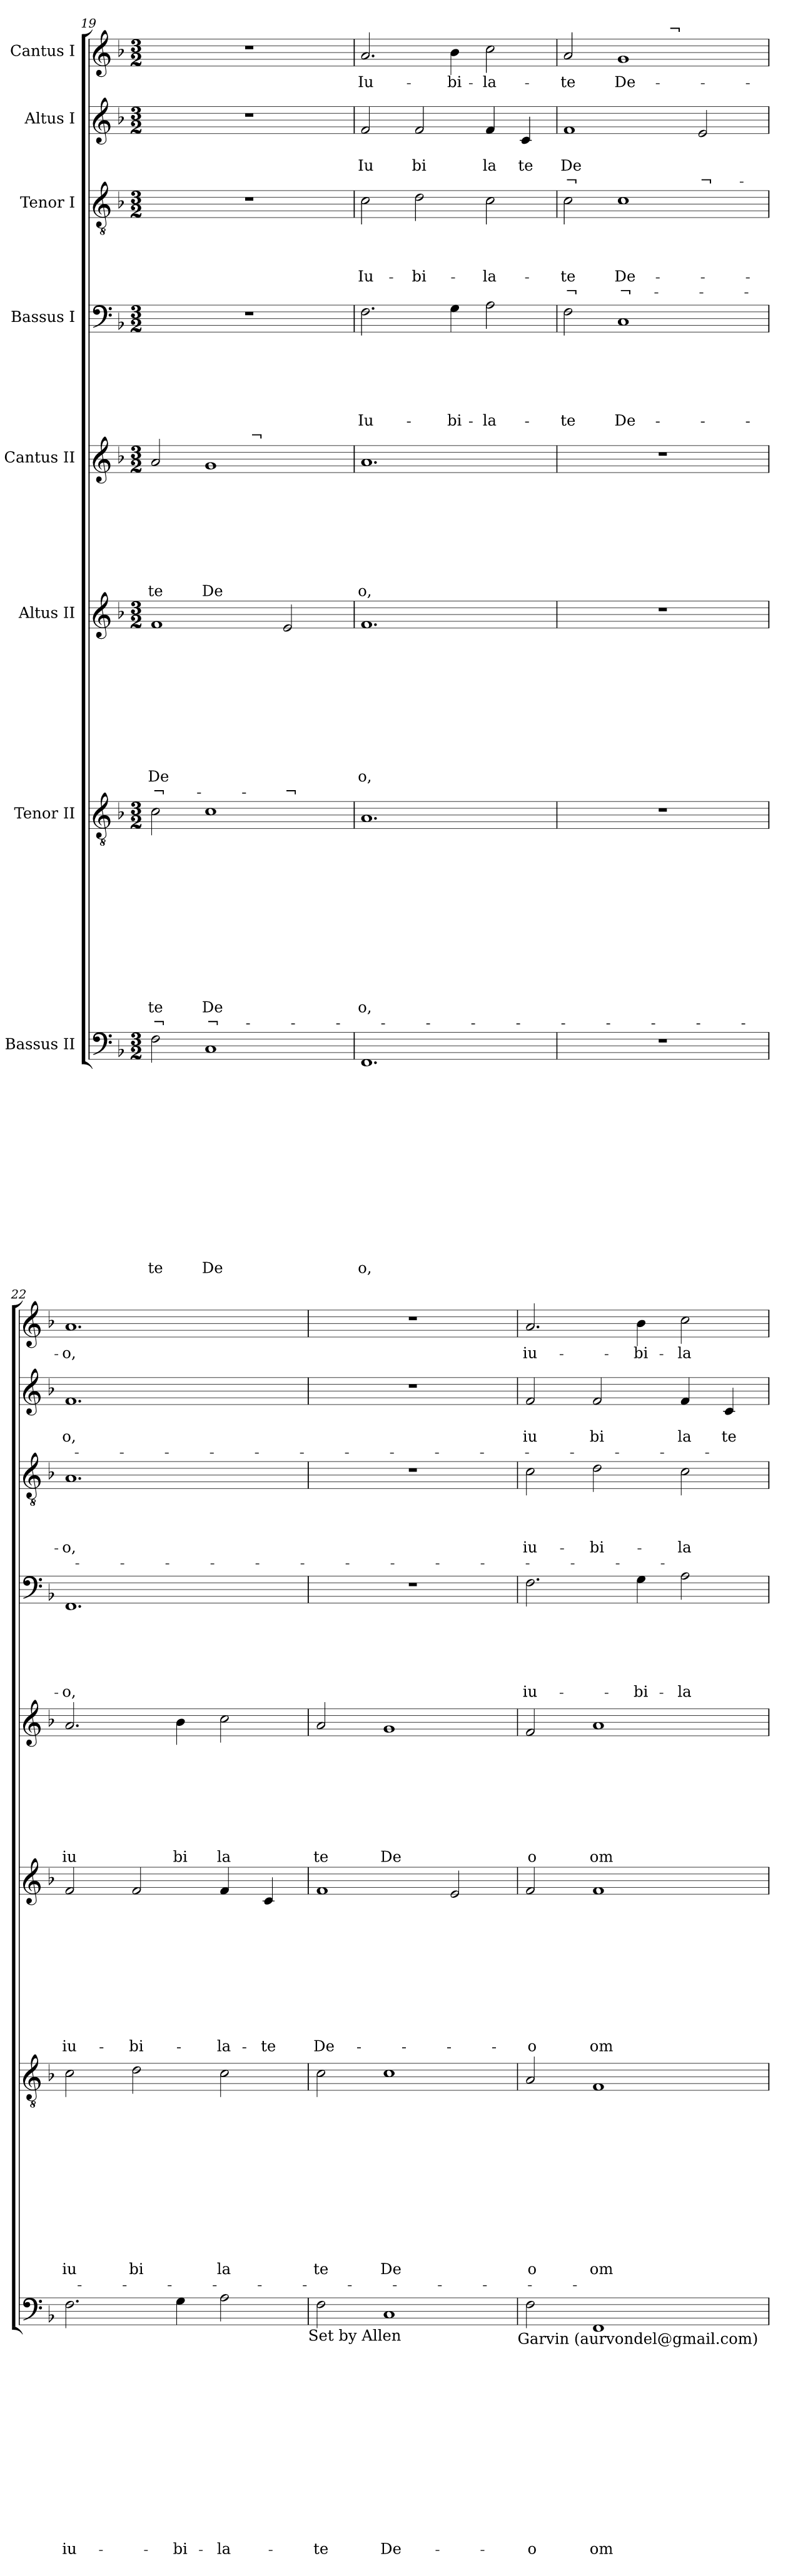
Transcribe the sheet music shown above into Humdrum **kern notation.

**kern	**text	**text	**text	**text	**text	**text	**text	**text	**text	**text	**text	**text	**text	**text	**kern	**text	**text	**text	**text	**text	**text	**text	**text	**text	**text	**text	**text	**text	**kern	**text	**text	**text	**text	**text	**text	**text	**text	**text	**text	**text	**kern	**text	**text	**text	**text	**text	**text	**text	**text	**kern	**text	**text	**text	**text	**text	**text	**kern	**text	**text	**text	**text	**text	**kern	**text	**text	**text	**kern	**text
*part8	*part8	*part8	*part8	*part8	*part8	*part8	*part8	*part8	*part8	*part8	*part8	*part8	*part8	*part8	*part7	*part7	*part7	*part7	*part7	*part7	*part7	*part7	*part7	*part7	*part7	*part7	*part7	*part7	*part6	*part6	*part6	*part6	*part6	*part6	*part6	*part6	*part6	*part6	*part6	*part6	*part5	*part5	*part5	*part5	*part5	*part5	*part5	*part5	*part5	*part4	*part4	*part4	*part4	*part4	*part4	*part4	*part3	*part3	*part3	*part3	*part3	*part3	*part2	*part2	*part2	*part2	*part1	*part1
*staff8	*staff8	*staff8	*staff8	*staff8	*staff8	*staff8	*staff8	*staff8	*staff8	*staff8	*staff8	*staff8	*staff8	*staff8	*staff7	*staff7	*staff7	*staff7	*staff7	*staff7	*staff7	*staff7	*staff7	*staff7	*staff7	*staff7	*staff7	*staff7	*staff6	*staff6	*staff6	*staff6	*staff6	*staff6	*staff6	*staff6	*staff6	*staff6	*staff6	*staff6	*staff5	*staff5	*staff5	*staff5	*staff5	*staff5	*staff5	*staff5	*staff5	*staff4	*staff4	*staff4	*staff4	*staff4	*staff4	*staff4	*staff3	*staff3	*staff3	*staff3	*staff3	*staff3	*staff2	*staff2	*staff2	*staff2	*staff1	*staff1
*I"Bassus II	*	*	*	*	*	*	*	*	*	*	*	*	*	*	*I"Tenor II	*	*	*	*	*	*	*	*	*	*	*	*	*	*I"Altus II	*	*	*	*	*	*	*	*	*	*	*	*I"Cantus II	*	*	*	*	*	*	*	*	*I"Bassus I	*	*	*	*	*	*	*I"Tenor I	*	*	*	*	*	*I"Altus I	*	*	*	*I"Cantus I	*
*clefF4	*	*	*	*	*	*	*	*	*	*	*	*	*	*	*clefGv2	*	*	*	*	*	*	*	*	*	*	*	*	*	*clefG2	*	*	*	*	*	*	*	*	*	*	*	*clefG2	*	*	*	*	*	*	*	*	*clefF4	*	*	*	*	*	*	*clefGv2	*	*	*	*	*	*clefG2	*	*	*	*clefG2	*
*k[b-]	*	*	*	*	*	*	*	*	*	*	*	*	*	*	*k[b-]	*	*	*	*	*	*	*	*	*	*	*	*	*	*k[b-]	*	*	*	*	*	*	*	*	*	*	*	*k[b-]	*	*	*	*	*	*	*	*	*k[b-]	*	*	*	*	*	*	*k[b-]	*	*	*	*	*	*k[b-]	*	*	*	*k[b-]	*
*F:	*	*	*	*	*	*	*	*	*	*	*	*	*	*	*F:	*	*	*	*	*	*	*	*	*	*	*	*	*	*F:	*	*	*	*	*	*	*	*	*	*	*	*F:	*	*	*	*	*	*	*	*	*F:	*	*	*	*	*	*	*F:	*	*	*	*	*	*F:	*	*	*	*F:	*
*M3/2	*	*	*	*	*	*	*	*	*	*	*	*	*	*	*M3/2	*	*	*	*	*	*	*	*	*	*	*	*	*	*M3/2	*	*	*	*	*	*	*	*	*	*	*	*M3/2	*	*	*	*	*	*	*	*	*M3/2	*	*	*	*	*	*	*M3/2	*	*	*	*	*	*M3/2	*	*	*	*M3/2	*
=19	=19	=19	=19	=19	=19	=19	=19	=19	=19	=19	=19	=19	=19	=19	=19	=19	=19	=19	=19	=19	=19	=19	=19	=19	=19	=19	=19	=19	=19	=19	=19	=19	=19	=19	=19	=19	=19	=19	=19	=19	=19	=19	=19	=19	=19	=19	=19	=19	=19	=19	=19	=19	=19	=19	=19	=19	=19	=19	=19	=19	=19	=19	=19	=19	=19	=19	=19	=19
!	!	!	!	!	!	!	!	!	!	!	!	!	!	!	!	!	!	!	!	!	!	!	!	!	!	!	!	!	!	!	!	!	!	!	!	!	!	!	!	!	!LO:TX:a:t=¬	!	!	!	!	!	!	!	!	!	!	!	!	!	!	!	!	!	!	!	!	!	!	!	!	!	!	!
!	!	!	!	!	!	!	!	!	!	!	!	!	!	!LO:LY:b	!	!	!	!	!	!	!	!	!	!	!	!	!LO:LY:b	!LO:LY:b	!	!	!	!	!	!	!	!	!	!	!LO:LY:b	!LO:LY:b	!	!	!	!	!	!	!	!	!LO:LY:b	!LO:N:vis=1	!	!	!	!	!	!	!LO:N:vis=1	!	!	!	!	!	!LO:N:vis=1	!	!	!	!LO:N:vis=1	!
*	*	*	*	*	*	*	*	*	*	*	*	*	*	*	*	*	*	*	*	*	*	*	*	*	*	*	*	*	*	*	*	*	*	*	*	*	*	*	*	*	*^	*	*	*	*	*	*	*	*	*	*	*	*	*	*	*	*	*	*	*	*	*	*	*	*	*	*	*
2F\	.	.	.	.	.	.	.	.	.	.	.	.	.	te	2c\	.	.	.	.	.	.	.	.	.	.	.	te	¬	1f	.	.	.	.	.	.	.	.	.	De	¬-	2a/	2ryy	.	.	.	.	.	.	.	te	1.r	.	.	.	.	.	.	1.r	.	.	.	.	.	1.r	.	.	.	1.r	.
!	!	!	!	!	!	!	!	!	!	!	!	!	!	!LO:LY:b	!	!	!	!	!	!	!	!	!	!	!	!	!LO:LY:b	!LO:LY:b	!	!	!	!	!	!	!	!	!	!	!	!	!	!	!	!	!	!	!	!	!	!LO:LY:b	!	!	!	!	!	!	!	!	!	!	!	!	!	!	!	!	!	!	!
1C	.	.	.	.	.	.	.	.	.	.	.	.	.	De	1c	.	.	.	.	.	.	.	.	.	.	.	De	¬-	.	.	.	.	.	.	.	.	.	.	.	.	1g	4ryy	.	.	.	.	.	.	.	De	.	.	.	.	.	.	.	.	.	.	.	.	.	.	.	.	.	.	.
.	.	.	.	.	.	.	.	.	.	.	.	.	.	.	.	.	.	.	.	.	.	.	.	.	.	.	.	.	.	.	.	.	.	.	.	.	.	.	.	.	.	32ryy	.	.	.	.	.	.	.	.	.	.	.	.	.	.	.	.	.	.	.	.	.	.	.	.	.	.	.
!	!	!	!	!	!	!	!	!	!	!	!	!	!	!	!	!	!	!	!	!	!	!	!	!	!	!	!	!	!	!	!	!	!	!	!	!	!	!	!	!	!	!LO:TX:a:t=¬	!	!	!	!	!	!	!	!	!	!	!	!	!	!	!	!	!	!	!	!	!	!	!	!	!	!	!
.	.	.	.	.	.	.	.	.	.	.	.	.	.	.	.	.	.	.	.	.	.	.	.	.	.	.	.	.	.	.	.	.	.	.	.	.	.	.	.	.	.	2ryy	.	.	.	.	.	.	.	.	.	.	.	.	.	.	.	.	.	.	.	.	.	.	.	.	.	.	.
!	!	!	!	!	!	!	!	!	!	!	!	!	!	!	!	!	!	!	!	!	!	!	!	!	!	!	!	!	!	!	!	!	!	!	!	!	!	!	!	!LO:LY:b:rj	!	!	!	!	!	!	!	!	!	!	!	!	!	!	!	!	!	!	!	!	!	!	!	!	!	!	!	!	!
.	.	.	.	.	.	.	.	.	.	.	.	.	.	.	.	.	.	.	.	.	.	.	.	.	.	.	.	.	2e/	.	.	.	.	.	.	.	.	.	.	-¬	.	.	.	.	.	.	.	.	.	.	.	.	.	.	.	.	.	.	.	.	.	.	.	.	.	.	.	.	.
.	.	.	.	.	.	.	.	.	.	.	.	.	.	.	.	.	.	.	.	.	.	.	.	.	.	.	.	.	.	.	.	.	.	.	.	.	.	.	.	.	.	8..ryy	.	.	.	.	.	.	.	.	.	.	.	.	.	.	.	.	.	.	.	.	.	.	.	.	.	.	.
!!LO:LB:g=z
=20	=20	=20	=20	=20	=20	=20	=20	=20	=20	=20	=20	=20	=20	=20	=20	=20	=20	=20	=20	=20	=20	=20	=20	=20	=20	=20	=20	=20	=20	=20	=20	=20	=20	=20	=20	=20	=20	=20	=20	=20	=20	=20	=20	=20	=20	=20	=20	=20	=20	=20	=20	=20	=20	=20	=20	=20	=20	=20	=20	=20	=20	=20	=20	=20	=20	=20	=20	=20	=20
!	!	!	!	!	!	!	!	!	!	!	!	!	!	!LO:LY:b	!	!	!	!	!	!	!	!	!	!	!	!	!LO:LY:b	!	!	!	!	!	!	!	!	!	!	!	!LO:LY:b	!	!	!	!	!	!	!	!	!	!	!LO:LY:b	!	!	!	!	!	!	!LO:LY:b	!	!	!	!	!LO:LY:b	!	!	!	!LO:LY:b	!	!	!LO:LY:b
*	*	*	*	*	*	*	*	*	*	*	*	*	*	*	*	*	*	*	*	*	*	*	*	*	*	*	*	*	*	*	*	*	*	*	*	*	*	*	*	*	*v	*v	*	*	*	*	*	*	*	*	*	*	*	*	*	*	*	*	*	*	*	*	*	*	*	*	*	*	*
1.FF	.	.	.	.	.	.	.	.	.	.	.	.	.	o,	1.A	.	.	.	.	.	.	.	.	.	.	.	o,	.	1.f	.	.	.	.	.	.	.	.	.	o,	.	1.a	.	.	.	.	.	.	.	o,	2.F\	.	.	.	.	.	Iu-	2c\	.	.	.	Iu-	.	2f/	.	Iu	.	2.a/	Iu-
!	!	!	!	!	!	!	!	!	!	!	!	!	!	!	!	!	!	!	!	!	!	!	!	!	!	!	!	!	!	!	!	!	!	!	!	!	!	!	!	!	!	!	!	!	!	!	!	!	!	!	!	!	!	!	!	!	!	!	!	!	!LO:LY:b	!	!	!	!LO:LY:b	!	!	!
.	.	.	.	.	.	.	.	.	.	.	.	.	.	.	.	.	.	.	.	.	.	.	.	.	.	.	.	.	.	.	.	.	.	.	.	.	.	.	.	.	.	.	.	.	.	.	.	.	.	.	.	.	.	.	.	.	2d\	.	.	.	-bi-	.	2f/	.	bi	.	.	.
!	!	!	!	!	!	!	!	!	!	!	!	!	!	!	!	!	!	!	!	!	!	!	!	!	!	!	!	!	!	!	!	!	!	!	!	!	!	!	!	!	!	!	!	!	!	!	!	!	!	!	!	!	!	!	!	!LO:LY:b	!	!	!	!	!	!	!	!	!	!	!	!LO:LY:b
.	.	.	.	.	.	.	.	.	.	.	.	.	.	.	.	.	.	.	.	.	.	.	.	.	.	.	.	.	.	.	.	.	.	.	.	.	.	.	.	.	.	.	.	.	.	.	.	.	.	4G\	.	.	.	.	.	-bi-	.	.	.	.	.	.	.	.	.	.	4b-\	-bi-
!	!	!	!	!	!	!	!	!	!	!	!	!	!	!	!	!	!	!	!	!	!	!	!	!	!	!	!	!	!	!	!	!	!	!	!	!	!	!	!	!	!	!	!	!	!	!	!	!	!	!	!	!	!	!	!	!LO:LY:b	!	!	!	!	!LO:LY:b	!	!	!	!LO:LY:b	!	!	!LO:LY:b
.	.	.	.	.	.	.	.	.	.	.	.	.	.	.	.	.	.	.	.	.	.	.	.	.	.	.	.	.	.	.	.	.	.	.	.	.	.	.	.	.	.	.	.	.	.	.	.	.	.	2A\	.	.	.	.	.	-la-	2c\	.	.	.	-la-	.	4f/	.	la	.	2cc\	-la-
!	!	!	!	!	!	!	!	!	!	!	!	!	!	!	!	!	!	!	!	!	!	!	!	!	!	!	!	!	!	!	!	!	!	!	!	!	!	!	!	!	!	!	!	!	!	!	!	!	!	!	!	!	!	!	!	!	!	!	!	!	!	!	!	!	!LO:LY:b	!	!	!
.	.	.	.	.	.	.	.	.	.	.	.	.	.	.	.	.	.	.	.	.	.	.	.	.	.	.	.	.	.	.	.	.	.	.	.	.	.	.	.	.	.	.	.	.	.	.	.	.	.	.	.	.	.	.	.	.	.	.	.	.	.	.	4c/	.	te	.	.	.
=21	=21	=21	=21	=21	=21	=21	=21	=21	=21	=21	=21	=21	=21	=21	=21	=21	=21	=21	=21	=21	=21	=21	=21	=21	=21	=21	=21	=21	=21	=21	=21	=21	=21	=21	=21	=21	=21	=21	=21	=21	=21	=21	=21	=21	=21	=21	=21	=21	=21	=21	=21	=21	=21	=21	=21	=21	=21	=21	=21	=21	=21	=21	=21	=21	=21	=21	=21	=21
!	!	!	!	!	!	!	!	!	!	!	!	!	!	!	!	!	!	!	!	!	!	!	!	!	!	!	!	!	!	!	!	!	!	!	!	!	!	!	!	!	!	!	!	!	!	!	!	!	!	!	!	!	!	!	!	!	!	!	!	!	!	!	!	!	!	!	!LO:TX:a:t=¬	!
!LO:N:vis=1	!	!	!	!	!	!	!	!	!	!	!	!	!	!	!LO:N:vis=1	!	!	!	!	!	!	!	!	!	!	!	!	!	!LO:N:vis=1	!	!	!	!	!	!	!	!	!	!	!	!LO:N:vis=1	!	!	!	!	!	!	!	!	!	!	!	!	!	!	!LO:LY:b	!	!	!	!	!LO:LY:b	!LO:LY:b	!	!	!LO:LY:b	!LO:LY:b	!	!LO:LY:b
*	*	*	*	*	*	*	*	*	*	*	*	*	*	*	*	*	*	*	*	*	*	*	*	*	*	*	*	*	*	*	*	*	*	*	*	*	*	*	*	*	*	*	*	*	*	*	*	*	*	*	*	*	*	*	*	*	*	*	*	*	*	*	*	*	*	*	*^	*
1.r	.	.	.	.	.	.	.	.	.	.	.	.	.	.	1.r	.	.	.	.	.	.	.	.	.	.	.	.	.	1.r	.	.	.	.	.	.	.	.	.	.	.	1.r	.	.	.	.	.	.	.	.	2F\	.	.	.	.	.	-te	2c\	.	.	.	-te	¬	1f	.	De	¬	2a/	2ryy	-te
!	!	!	!	!	!	!	!	!	!	!	!	!	!	!	!	!	!	!	!	!	!	!	!	!	!	!	!	!	!	!	!	!	!	!	!	!	!	!	!	!	!	!	!	!	!	!	!	!	!	!	!	!	!	!	!	!LO:LY:b	!	!	!	!	!LO:LY:b	!LO:LY:b	!	!	!	!	!	!	!LO:LY:b
.	.	.	.	.	.	.	.	.	.	.	.	.	.	.	.	.	.	.	.	.	.	.	.	.	.	.	.	.	.	.	.	.	.	.	.	.	.	.	.	.	.	.	.	.	.	.	.	.	.	1C	.	.	.	.	.	De-	1c	.	.	.	De-	¬-	.	.	.	.	1g	4ryy	De-
.	.	.	.	.	.	.	.	.	.	.	.	.	.	.	.	.	.	.	.	.	.	.	.	.	.	.	.	.	.	.	.	.	.	.	.	.	.	.	.	.	.	.	.	.	.	.	.	.	.	.	.	.	.	.	.	.	.	.	.	.	.	.	.	.	.	.	.	16ryy	.
!	!	!	!	!	!	!	!	!	!	!	!	!	!	!	!	!	!	!	!	!	!	!	!	!	!	!	!	!	!	!	!	!	!	!	!	!	!	!	!	!	!	!	!	!	!	!	!	!	!	!	!	!	!	!	!	!	!	!	!	!	!	!	!	!	!	!	!	!LO:TX:a:t=¬	!
.	.	.	.	.	.	.	.	.	.	.	.	.	.	.	.	.	.	.	.	.	.	.	.	.	.	.	.	.	.	.	.	.	.	.	.	.	.	.	.	.	.	.	.	.	.	.	.	.	.	.	.	.	.	.	.	.	.	.	.	.	.	.	.	.	.	.	.	2ryy	.
!	!	!	!	!	!	!	!	!	!	!	!	!	!	!	!	!	!	!	!	!	!	!	!	!	!	!	!	!	!	!	!	!	!	!	!	!	!	!	!	!	!	!	!	!	!	!	!	!	!	!	!	!	!	!	!	!	!	!	!	!	!	!	!	!	!	!LO:LY:b:rj	!	!	!
.	.	.	.	.	.	.	.	.	.	.	.	.	.	.	.	.	.	.	.	.	.	.	.	.	.	.	.	.	.	.	.	.	.	.	.	.	.	.	.	.	.	.	.	.	.	.	.	.	.	.	.	.	.	.	.	.	.	.	.	.	.	.	2e/	.	.	¬-	.	.	.
.	.	.	.	.	.	.	.	.	.	.	.	.	.	.	.	.	.	.	.	.	.	.	.	.	.	.	.	.	.	.	.	.	.	.	.	.	.	.	.	.	.	.	.	.	.	.	.	.	.	.	.	.	.	.	.	.	.	.	.	.	.	.	.	.	.	.	.	8.ryy	.
=22	=22	=22	=22	=22	=22	=22	=22	=22	=22	=22	=22	=22	=22	=22	=22	=22	=22	=22	=22	=22	=22	=22	=22	=22	=22	=22	=22	=22	=22	=22	=22	=22	=22	=22	=22	=22	=22	=22	=22	=22	=22	=22	=22	=22	=22	=22	=22	=22	=22	=22	=22	=22	=22	=22	=22	=22	=22	=22	=22	=22	=22	=22	=22	=22	=22	=22	=22	=22	=22
!	!	!	!	!	!	!	!	!	!	!	!	!	!	!LO:LY:b	!	!	!	!	!	!	!	!	!	!	!	!	!LO:LY:b	!	!	!	!	!	!	!	!	!	!	!	!LO:LY:b	!	!	!	!	!	!	!	!	!	!LO:LY:b	!	!	!	!	!	!	!LO:LY:b	!	!	!	!	!LO:LY:b	!	!	!	!LO:LY:b	!	!	!	!LO:LY:b
*	*	*	*	*	*	*	*	*	*	*	*	*	*	*	*	*	*	*	*	*	*	*	*	*	*	*	*	*	*	*	*	*	*	*	*	*	*	*	*	*	*	*	*	*	*	*	*	*	*	*	*	*	*	*	*	*	*	*	*	*	*	*	*	*	*	*	*v	*v	*
2.F\	.	.	.	.	.	.	.	.	.	.	.	.	.	iu-	2c\	.	.	.	.	.	.	.	.	.	.	.	iu	.	2f/	.	.	.	.	.	.	.	.	.	iu-	.	2.a/	.	.	.	.	.	.	.	iu	1.FF	.	.	.	.	.	-o,	1.A	.	.	.	-o,	.	1.f	.	o,	.	1.a	-o,
!	!	!	!	!	!	!	!	!	!	!	!	!	!	!	!	!	!	!	!	!	!	!	!	!	!	!	!LO:LY:b	!	!	!	!	!	!	!	!	!	!	!	!LO:LY:b	!	!	!	!	!	!	!	!	!	!	!	!	!	!	!	!	!	!	!	!	!	!	!	!	!	!	!	!	!
.	.	.	.	.	.	.	.	.	.	.	.	.	.	.	2d\	.	.	.	.	.	.	.	.	.	.	.	bi	.	2f/	.	.	.	.	.	.	.	.	.	-bi-	.	.	.	.	.	.	.	.	.	.	.	.	.	.	.	.	.	.	.	.	.	.	.	.	.	.	.	.	.
!	!	!	!	!	!	!	!	!	!	!	!	!	!	!LO:LY:b	!	!	!	!	!	!	!	!	!	!	!	!	!	!	!	!	!	!	!	!	!	!	!	!	!	!	!	!	!	!	!	!	!	!	!LO:LY:b	!	!	!	!	!	!	!	!	!	!	!	!	!	!	!	!	!	!	!
4G\	.	.	.	.	.	.	.	.	.	.	.	.	.	-bi-	.	.	.	.	.	.	.	.	.	.	.	.	.	.	.	.	.	.	.	.	.	.	.	.	.	.	4b-\	.	.	.	.	.	.	.	bi	.	.	.	.	.	.	.	.	.	.	.	.	.	.	.	.	.	.	.
!	!	!	!	!	!	!	!	!	!	!	!	!	!	!LO:LY:b	!	!	!	!	!	!	!	!	!	!	!	!	!LO:LY:b	!	!	!	!	!	!	!	!	!	!	!	!LO:LY:b	!	!	!	!	!	!	!	!	!	!LO:LY:b	!	!	!	!	!	!	!	!	!	!	!	!	!	!	!	!	!	!	!
2A\	.	.	.	.	.	.	.	.	.	.	.	.	.	-la-	2c\	.	.	.	.	.	.	.	.	.	.	.	la	.	4f/	.	.	.	.	.	.	.	.	.	-la-	.	2cc\	.	.	.	.	.	.	.	la	.	.	.	.	.	.	.	.	.	.	.	.	.	.	.	.	.	.	.
!	!	!	!	!	!	!	!	!	!	!	!	!	!	!	!	!	!	!	!	!	!	!	!	!	!	!	!	!	!	!	!	!	!	!	!	!	!	!	!LO:LY:b	!	!	!	!	!	!	!	!	!	!	!	!	!	!	!	!	!	!	!	!	!	!	!	!	!	!	!	!	!
.	.	.	.	.	.	.	.	.	.	.	.	.	.	.	.	.	.	.	.	.	.	.	.	.	.	.	.	.	4c/	.	.	.	.	.	.	.	.	.	-te	.	.	.	.	.	.	.	.	.	.	.	.	.	.	.	.	.	.	.	.	.	.	.	.	.	.	.	.	.
!LO:TX:b:t=Set by Allen	!	!	!	!	!	!	!	!	!	!	!	!	!	!	!	!	!	!	!	!	!	!	!	!	!	!	!	!	!	!	!	!	!	!	!	!	!	!	!	!	!	!	!	!	!	!	!	!	!	!	!	!	!	!	!	!	!	!	!	!	!	!	!	!	!	!	!	!
=23	=23	=23	=23	=23	=23	=23	=23	=23	=23	=23	=23	=23	=23	=23	=23	=23	=23	=23	=23	=23	=23	=23	=23	=23	=23	=23	=23	=23	=23	=23	=23	=23	=23	=23	=23	=23	=23	=23	=23	=23	=23	=23	=23	=23	=23	=23	=23	=23	=23	=23	=23	=23	=23	=23	=23	=23	=23	=23	=23	=23	=23	=23	=23	=23	=23	=23	=23	=23
!	!	!	!	!	!	!	!	!	!	!	!	!	!	!LO:LY:b	!	!	!	!	!	!	!	!	!	!	!	!	!LO:LY:b	!	!	!	!	!	!	!	!	!	!	!	!LO:LY:b	!	!	!	!	!	!	!	!	!	!LO:LY:b	!LO:N:vis=1	!	!	!	!	!	!	!LO:N:vis=1	!	!	!	!	!	!LO:N:vis=1	!	!	!	!LO:N:vis=1	!
2F\	.	.	.	.	.	.	.	.	.	.	.	.	.	-te	2c\	.	.	.	.	.	.	.	.	.	.	.	te	.	1f	.	.	.	.	.	.	.	.	.	De-	.	2a/	.	.	.	.	.	.	.	te	1.r	.	.	.	.	.	.	1.r	.	.	.	.	.	1.r	.	.	.	1.r	.
!	!	!	!	!	!	!	!	!	!	!	!	!	!	!LO:LY:b	!	!	!	!	!	!	!	!	!	!	!	!	!LO:LY:b	!	!	!	!	!	!	!	!	!	!	!	!	!	!	!	!	!	!	!	!	!	!LO:LY:b	!	!	!	!	!	!	!	!	!	!	!	!	!	!	!	!	!	!	!
1C	.	.	.	.	.	.	.	.	.	.	.	.	.	De-	1c	.	.	.	.	.	.	.	.	.	.	.	De	.	.	.	.	.	.	.	.	.	.	.	.	.	1g	.	.	.	.	.	.	.	De	.	.	.	.	.	.	.	.	.	.	.	.	.	.	.	.	.	.	.
.	.	.	.	.	.	.	.	.	.	.	.	.	.	.	.	.	.	.	.	.	.	.	.	.	.	.	.	.	2e/	.	.	.	.	.	.	.	.	.	.	.	.	.	.	.	.	.	.	.	.	.	.	.	.	.	.	.	.	.	.	.	.	.	.	.	.	.	.	.
!LO:TX:b:t=Garvin (aurvondel@gmail.com)	!	!	!	!	!	!	!	!	!	!	!	!	!	!	!	!	!	!	!	!	!	!	!	!	!	!	!	!	!	!	!	!	!	!	!	!	!	!	!	!	!	!	!	!	!	!	!	!	!	!	!	!	!	!	!	!	!	!	!	!	!	!	!	!	!	!	!	!
=24	=24	=24	=24	=24	=24	=24	=24	=24	=24	=24	=24	=24	=24	=24	=24	=24	=24	=24	=24	=24	=24	=24	=24	=24	=24	=24	=24	=24	=24	=24	=24	=24	=24	=24	=24	=24	=24	=24	=24	=24	=24	=24	=24	=24	=24	=24	=24	=24	=24	=24	=24	=24	=24	=24	=24	=24	=24	=24	=24	=24	=24	=24	=24	=24	=24	=24	=24	=24
!	!	!	!	!	!	!	!	!	!	!	!	!	!	!LO:LY:b	!	!	!	!	!	!	!	!	!	!	!	!	!LO:LY:b	!	!	!	!	!	!	!	!	!	!	!	!LO:LY:b	!	!	!	!	!	!	!	!	!	!LO:LY:b	!	!	!	!	!	!	!LO:LY:b	!	!	!	!	!LO:LY:b	!	!	!	!LO:LY:b	!	!	!LO:LY:b
2F\	.	.	.	.	.	.	.	.	.	.	.	.	.	-o	2A/	.	.	.	.	.	.	.	.	.	.	.	o	.	2f/	.	.	.	.	.	.	.	.	.	-o	.	2f/	.	.	.	.	.	.	.	o	2.F\	.	.	.	.	.	iu-	2c\	.	.	.	iu-	.	2f/	.	iu	.	2.a/	iu-
!	!	!	!	!	!	!	!	!	!	!	!	!	!	!LO:LY:b	!	!	!	!	!	!	!	!	!	!	!	!	!LO:LY:b	!	!	!	!	!	!	!	!	!	!	!	!LO:LY:b	!	!	!	!	!	!	!	!	!	!LO:LY:b	!	!	!	!	!	!	!	!	!	!	!	!LO:LY:b	!	!	!	!LO:LY:b	!	!	!
1FF	.	.	.	.	.	.	.	.	.	.	.	.	.	om-	1F	.	.	.	.	.	.	.	.	.	.	.	om	.	1f	.	.	.	.	.	.	.	.	.	om-	.	1a	.	.	.	.	.	.	.	om	.	.	.	.	.	.	.	2d\	.	.	.	-bi-	.	2f/	.	bi	.	.	.
!	!	!	!	!	!	!	!	!	!	!	!	!	!	!	!	!	!	!	!	!	!	!	!	!	!	!	!	!	!	!	!	!	!	!	!	!	!	!	!	!	!	!	!	!	!	!	!	!	!	!	!	!	!	!	!	!LO:LY:b	!	!	!	!	!	!	!	!	!	!	!	!LO:LY:b
.	.	.	.	.	.	.	.	.	.	.	.	.	.	.	.	.	.	.	.	.	.	.	.	.	.	.	.	.	.	.	.	.	.	.	.	.	.	.	.	.	.	.	.	.	.	.	.	.	.	4G\	.	.	.	.	.	-bi-	.	.	.	.	.	.	.	.	.	.	4b-\	-bi-
!	!	!	!	!	!	!	!	!	!	!	!	!	!	!	!	!	!	!	!	!	!	!	!	!	!	!	!	!	!	!	!	!	!	!	!	!	!	!	!	!	!	!	!	!	!	!	!	!	!	!	!	!	!	!	!	!LO:LY:b	!	!	!	!	!LO:LY:b	!	!	!	!LO:LY:b	!	!	!LO:LY:b
.	.	.	.	.	.	.	.	.	.	.	.	.	.	.	.	.	.	.	.	.	.	.	.	.	.	.	.	.	.	.	.	.	.	.	.	.	.	.	.	.	.	.	.	.	.	.	.	.	.	2A\	.	.	.	.	.	-la-	2c\	.	.	.	-la-	.	4f/	.	la	.	2cc\	-la-
!	!	!	!	!	!	!	!	!	!	!	!	!	!	!	!	!	!	!	!	!	!	!	!	!	!	!	!	!	!	!	!	!	!	!	!	!	!	!	!	!	!	!	!	!	!	!	!	!	!	!	!	!	!	!	!	!	!	!	!	!	!	!	!	!	!LO:LY:b	!	!	!
.	.	.	.	.	.	.	.	.	.	.	.	.	.	.	.	.	.	.	.	.	.	.	.	.	.	.	.	.	.	.	.	.	.	.	.	.	.	.	.	.	.	.	.	.	.	.	.	.	.	.	.	.	.	.	.	.	.	.	.	.	.	.	4c/	.	te	.	.	.
=	=	=	=	=	=	=	=	=	=	=	=	=	=	=	=	=	=	=	=	=	=	=	=	=	=	=	=	=	=	=	=	=	=	=	=	=	=	=	=	=	=	=	=	=	=	=	=	=	=	=	=	=	=	=	=	=	=	=	=	=	=	=	=	=	=	=	=	=
*-	*-	*-	*-	*-	*-	*-	*-	*-	*-	*-	*-	*-	*-	*-	*-	*-	*-	*-	*-	*-	*-	*-	*-	*-	*-	*-	*-	*-	*-	*-	*-	*-	*-	*-	*-	*-	*-	*-	*-	*-	*-	*-	*-	*-	*-	*-	*-	*-	*-	*-	*-	*-	*-	*-	*-	*-	*-	*-	*-	*-	*-	*-	*-	*-	*-	*-	*-	*-
